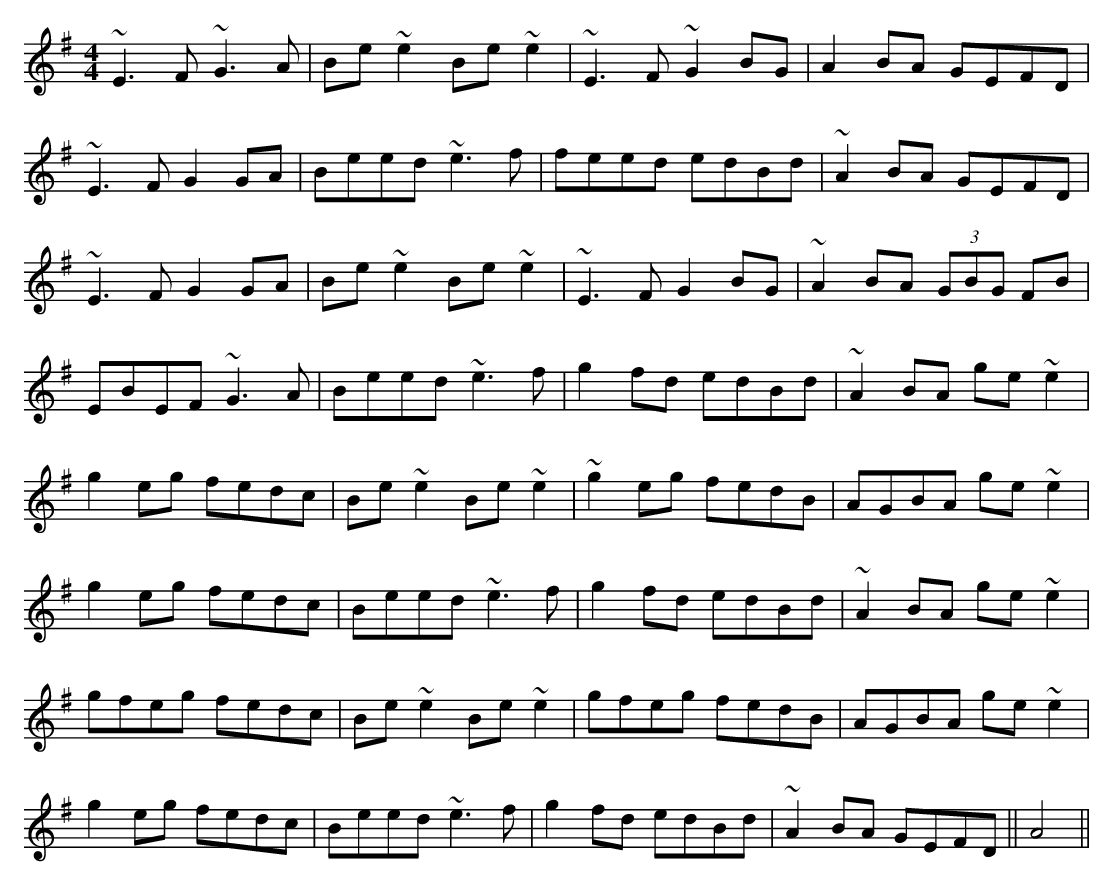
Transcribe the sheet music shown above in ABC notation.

X:1
M:4/4
K:Emin
~E3F ~G3A|Be~e2 Be~e2|~E3F ~G2BG|A2BA GEFD|
~E3F G2GA|Beed ~e3f|feed edBd|~A2BA GEFD|
~E3F G2GA|Be~e2 Be~e2|~E3F G2BG|~A2BA (3GBG FB|
EBEF ~G3A|Beed ~e3f|g2fd edBd|~A2BA ge~e2|
g2eg fedc|Be~e2 Be~e2|~g2eg fedB|AGBA ge~e2|
g2eg fedc|Beed ~e3f|g2fd edBd|~ A2BA ge~e2|
gfeg fedc|Be~e2 Be~e2|gfeg fedB|AGBA ge~e2|
g2eg fedc|Beed ~e3f|g2fd edBd|~ A2BA GEFD||A4||
